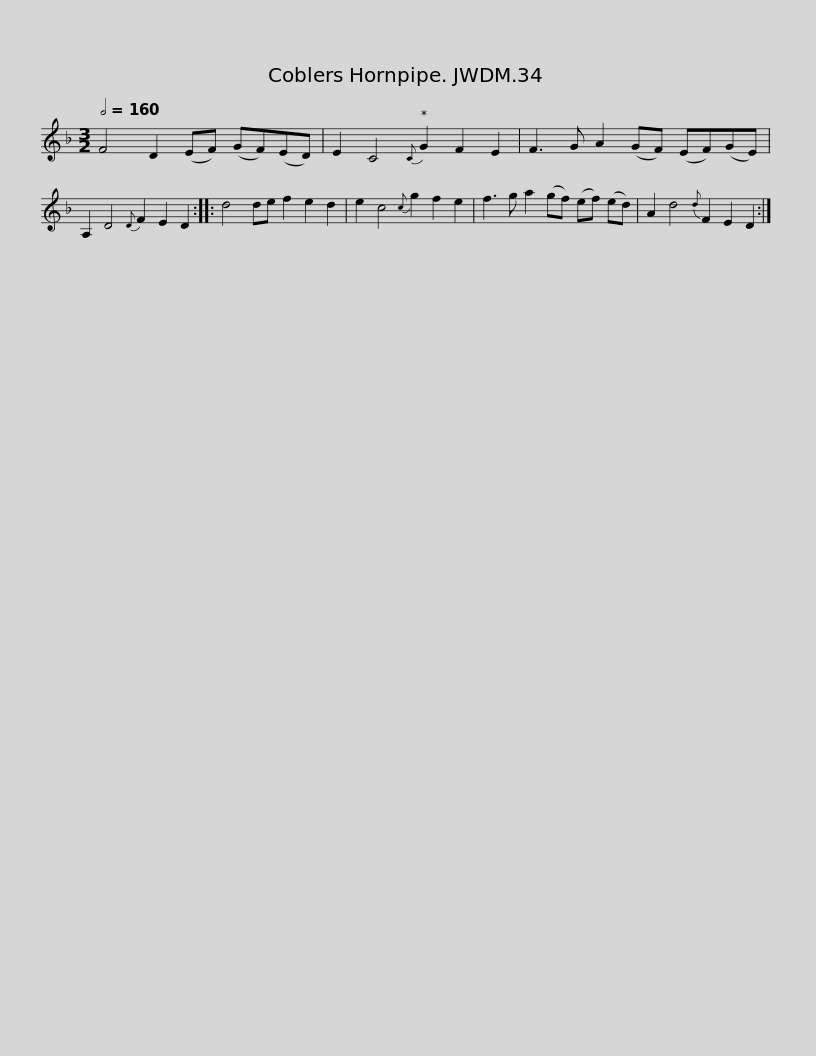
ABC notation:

X:1
L:1/8
Q:1/2=160
M:3/2
I:linebreak $
K:Dmin
V:1 treble
V:1
 F4 D2 (EF) (GF)(ED) | E2 C4{C} G2 F2 E2 | F3 G A2 (GF) (EF)(GE) | A,2 D4{D} F2 E2 D2 :: d4 de f2 e2 d2 |$ %5
 e2 c4{c} g2 f2 e2 | f3 g a2 (gf) (ef) (ed) | A2 d4{d} F2 E2 D2 :| %8
